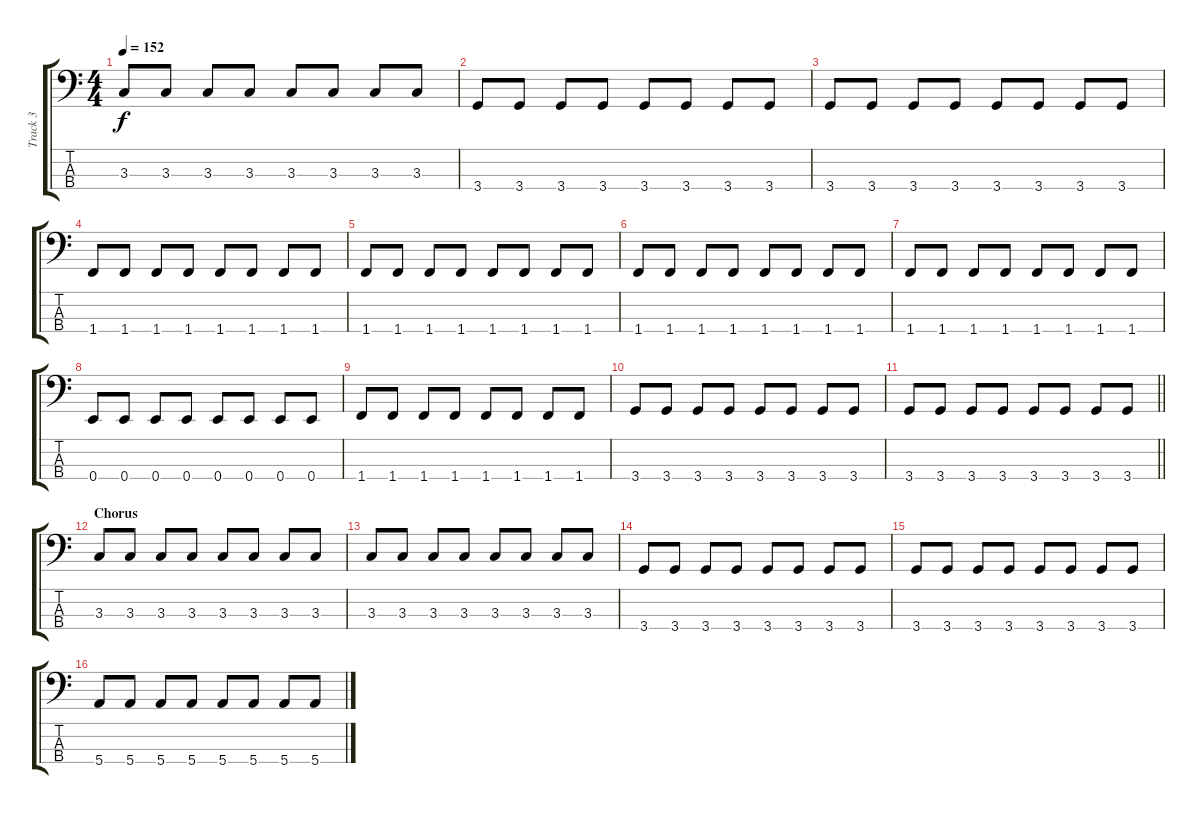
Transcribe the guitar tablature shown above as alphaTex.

\track ("Track 3" "Track 3") {instrument electricbassfinger}
\staff {score tabs}
\tuning (G2 D2 A1 E1) {hide}
\ts (4 4)
\tempo 152
\clef f4
\ks c
3.3.8{dy f} 3.3.8 3.3.8 3.3.8 3.3.8 3.3.8 3.3.8 3.3.8 |
3.4.8 3.4.8 3.4.8 3.4.8 3.4.8 3.4.8 3.4.8 3.4.8 |
3.4.8 3.4.8 3.4.8 3.4.8 3.4.8 3.4.8 3.4.8 3.4.8 |
1.4.8 1.4.8 1.4.8 1.4.8 1.4.8 1.4.8 1.4.8 1.4.8 |
1.4.8 1.4.8 1.4.8 1.4.8 1.4.8 1.4.8 1.4.8 1.4.8 |
1.4.8 1.4.8 1.4.8 1.4.8 1.4.8 1.4.8 1.4.8 1.4.8 |
1.4.8 1.4.8 1.4.8 1.4.8 1.4.8 1.4.8 1.4.8 1.4.8 |
0.4.8 0.4.8 0.4.8 0.4.8 0.4.8 0.4.8 0.4.8 0.4.8 |
1.4.8 1.4.8 1.4.8 1.4.8 1.4.8 1.4.8 1.4.8 1.4.8 |
3.4.8 3.4.8 3.4.8 3.4.8 3.4.8 3.4.8 3.4.8 3.4.8 |
\barLineRight lightlight
3.4.8 3.4.8 3.4.8 3.4.8 3.4.8 3.4.8 3.4.8 3.4.8 |
\section ("" "Chorus")
3.3.8 3.3.8 3.3.8 3.3.8 3.3.8 3.3.8 3.3.8 3.3.8 |
3.3.8 3.3.8 3.3.8 3.3.8 3.3.8 3.3.8 3.3.8 3.3.8 |
3.4.8 3.4.8 3.4.8 3.4.8 3.4.8 3.4.8 3.4.8 3.4.8 |
3.4.8 3.4.8 3.4.8 3.4.8 3.4.8 3.4.8 3.4.8 3.4.8 |
5.4.8 5.4.8 5.4.8 5.4.8 5.4.8 5.4.8 5.4.8 5.4.8
